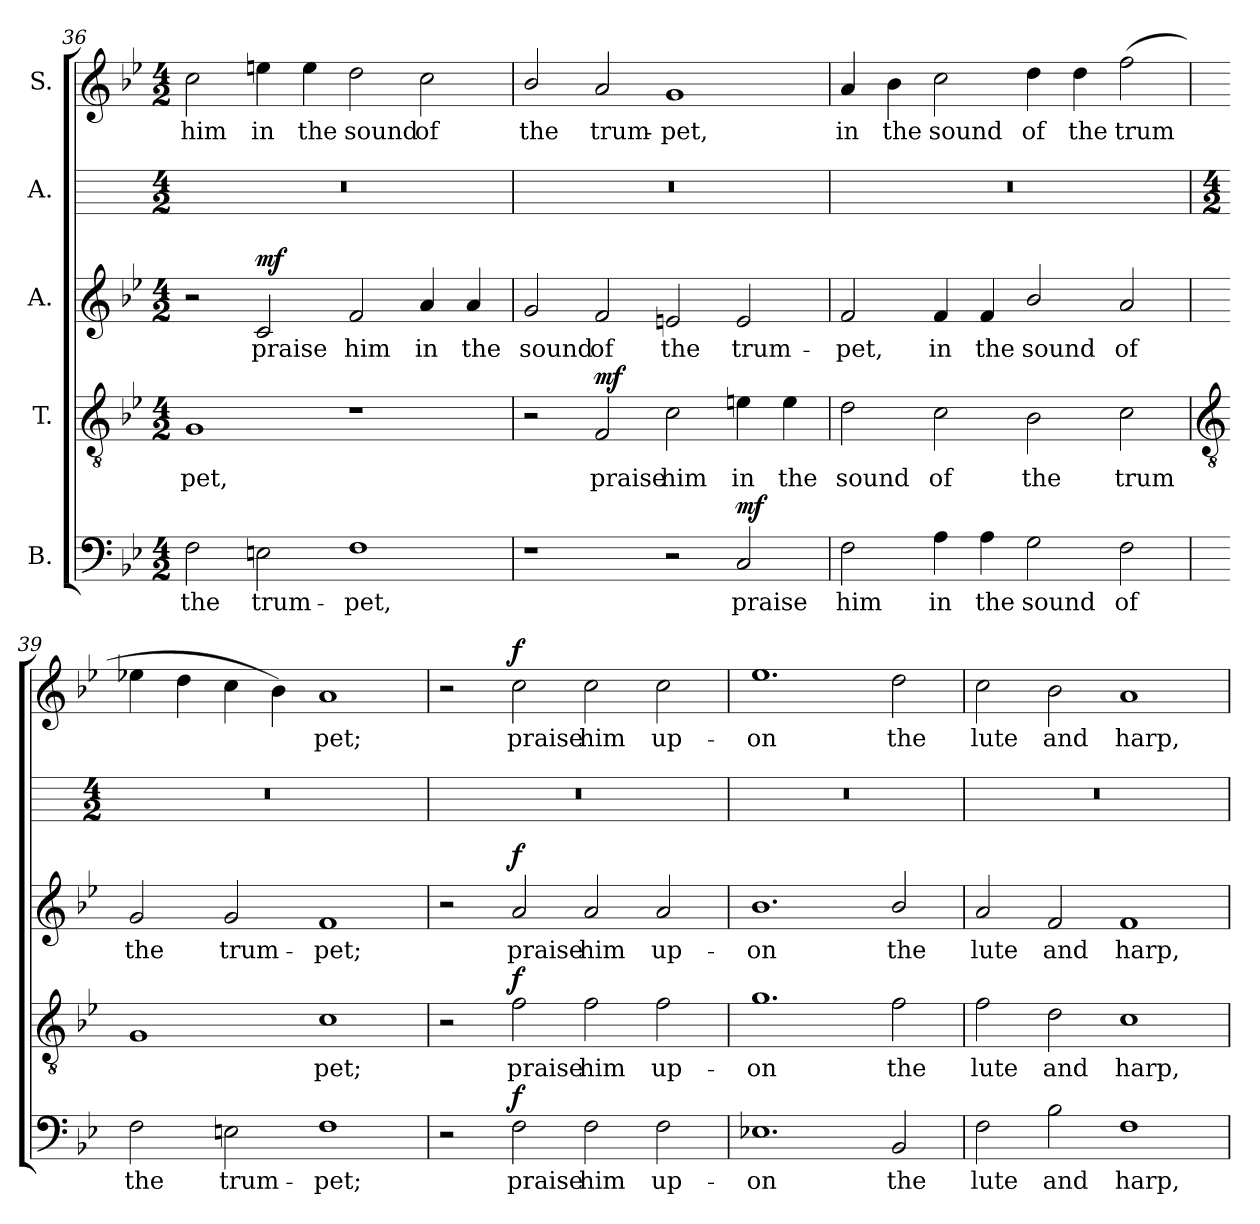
**kern	**text	**dynam	**kern	**text	**dynam	**kern	**text	**dynam	**kern	**kern	**text	**dynam
*part5	*part5	*part5	*part4	*part4	*part4	*part3	*part3	*part3	*part2	*part1	*part1	*part1
*staff5	*staff5	*staff5	*staff4	*staff4	*staff4	*staff3	*staff3	*staff3	*staff2	*staff1	*staff1	*staff1
*I"B.	*	*	*I"T.	*	*	*I"A.	*	*	*I"A.	*I"S.	*	*
!!LO:LB:g=z
*clefF4	*	*	*clefGv2	*	*	*clefG2	*	*	*	*clefG2	*	*
*k[b-e-]	*	*	*k[b-e-]	*	*	*k[b-e-]	*	*	*	*k[b-e-]	*	*
*B-:	*	*	*B-:	*	*	*B-:	*	*	*	*B-:	*	*
*M4/2	*	*	*M4/2	*	*	*M4/2	*	*	*M4/2	*M4/2	*	*
=36	=36	=36	=36	=36	=36	=36	=36	=36	=36	=36	=36	=36
!	!LO:LY:b	!	!	!LO:LY:b	!	!	!	!	!	!	!LO:LY:b	!
2F	the	.	1G	-pet,	.	2r	.	.	0r	2cc	him	.
!	!LO:LY:b	!	!	!	!	!	!LO:LY:b	!LO:DY:a	!	!	!LO:LY:b	!
2En	trum-	.	.	.	.	2c	praise	mf	.	4een	in	.
!	!	!	!	!	!	!	!	!	!	!	!LO:LY:b	!
.	.	.	.	.	.	.	.	.	.	4ee	the	.
!	!LO:LY:b	!	!	!	!	!	!LO:LY:b	!	!	!	!LO:LY:b	!
1F	-pet,	.	1r	.	.	2f	him	.	.	2dd	sound	.
!	!	!	!	!	!	!	!LO:LY:b	!	!	!	!LO:LY:b	!
.	.	.	.	.	.	4a	in	.	.	2cc	of	.
!	!	!	!	!	!	!	!LO:LY:b	!	!	!	!	!
.	.	.	.	.	.	4a	the	.	.	.	.	.
=37	=37	=37	=37	=37	=37	=37	=37	=37	=37	=37	=37	=37
!	!	!	!	!	!	!	!LO:LY:b	!	!	!	!LO:LY:b	!
1r	.	.	2r	.	.	2g	sound	.	0r	2b-/	the	.
!	!	!	!	!LO:LY:b	!LO:DY:a	!	!LO:LY:b	!	!	!	!LO:LY:b	!
.	.	.	2F	praise	mf	2f	of	.	.	2a	trum-	.
!	!	!	!	!LO:LY:b	!	!	!LO:LY:b	!	!	!	!LO:LY:b	!
2r	.	.	2c	him	.	2en	the	.	.	1g	-pet,	.
!	!LO:LY:b	!LO:DY:a	!	!LO:LY:b	!	!	!LO:LY:b	!	!	!	!	!
2C	praise	mf	4en	in	.	2e	trum-	.	.	.	.	.
!	!	!	!	!LO:LY:b	!	!	!	!	!	!	!	!
.	.	.	4e	the	.	.	.	.	.	.	.	.
=38	=38	=38	=38	=38	=38	=38	=38	=38	=38	=38	=38	=38
!	!LO:LY:b	!	!	!LO:LY:b	!	!	!LO:LY:b	!	!	!	!LO:LY:b	!
2F	him	.	2d	sound	.	2f	-pet,	.	0r	4a	in	.
!	!	!	!	!	!	!	!	!	!	!	!LO:LY:b	!
.	.	.	.	.	.	.	.	.	.	4b-	the	.
!	!LO:LY:b	!	!	!LO:LY:b	!	!	!LO:LY:b	!	!	!	!LO:LY:b	!
4A	in	.	2c	of	.	4f	in	.	.	2cc	sound	.
!	!LO:LY:b	!	!	!	!	!	!LO:LY:b	!	!	!	!	!
4A	the	.	.	.	.	4f	the	.	.	.	.	.
!	!LO:LY:b	!	!	!LO:LY:b	!	!	!LO:LY:b	!	!	!	!LO:LY:b	!
2G	sound	.	2B-	the	.	2b-/	sound	.	.	4dd	of	.
!	!	!	!	!	!	!	!	!	!	!	!LO:LY:b	!
.	.	.	.	.	.	.	.	.	.	4dd	the	.
!	!LO:LY:b	!	!	!LO:LY:b	!	!	!LO:LY:b	!	!	!	!LO:LY:b	!
2F	of	.	2c	trum	.	2a	of	.	.	(>2ff	trum	.
!!LO:LB:g=z
=39	=39	=39	=39	=39	=39	=39	=39	=39	=39	=39	=39	=39
*	*	*	*clefGv2	*	*	*	*	*	*	*	*	*
*	*	*	*	*	*	*	*	*	*M4/2	*	*	*
!	!LO:LY:b	!	!	!	!	!	!LO:LY:b	!	!	!	!	!
2F	the	.	1G	.	.	2g	the	.	0r	4ee-X	.	.
.	.	.	.	.	.	.	.	.	.	4dd	.	.
!	!LO:LY:b	!	!	!	!	!	!LO:LY:b	!	!	!	!	!
2En	trum-	.	.	.	.	2g	trum-	.	.	4cc	.	.
.	.	.	.	.	.	.	.	.	.	4b-)	.	.
!	!LO:LY:b	!	!	!LO:LY:b	!	!	!LO:LY:b	!	!	!	!LO:LY:b	!
1F	-pet;	.	1c	pet;	.	1f	-pet;	.	.	1a	pet;	.
=40	=40	=40	=40	=40	=40	=40	=40	=40	=40	=40	=40	=40
2r	.	.	2r	.	.	2r	.	.	0r	2r	.	.
!	!LO:LY:b	!LO:DY:b	!	!LO:LY:b	!LO:DY:b	!	!LO:LY:b	!LO:DY:b	!	!	!LO:LY:b	!LO:DY:b
2F	praise	f	2f	praise	f	2a	praise	f	.	2cc	praise	f
!	!LO:LY:b	!	!	!LO:LY:b	!	!	!LO:LY:b	!	!	!	!LO:LY:b	!
2F	him	.	2f	him	.	2a	him	.	.	2cc	him	.
!	!LO:LY:b	!	!	!LO:LY:b	!	!	!LO:LY:b	!	!	!	!LO:LY:b	!
2F	up-	.	2f	up-	.	2a	up-	.	.	2cc	up-	.
=41	=41	=41	=41	=41	=41	=41	=41	=41	=41	=41	=41	=41
!	!LO:LY:b	!	!	!LO:LY:b	!	!	!LO:LY:b	!	!	!	!LO:LY:b	!
1.E-X	-on	.	1.g	-on	.	1.b-	-on	.	0r	1.ee-	-on	.
!	!LO:LY:b	!	!	!LO:LY:b	!	!	!LO:LY:b	!	!	!	!LO:LY:b	!
2BB-	the	.	2f	the	.	2b-/	the	.	.	2dd	the	.
=42	=42	=42	=42	=42	=42	=42	=42	=42	=42	=42	=42	=42
!	!LO:LY:b	!	!	!LO:LY:b	!	!	!LO:LY:b	!	!	!	!LO:LY:b	!
2F	lute	.	2f	lute	.	2a	lute	.	0r	2cc	lute	.
!	!LO:LY:b	!	!	!LO:LY:b	!	!	!LO:LY:b	!	!	!	!LO:LY:b	!
2B-	and	.	2d	and	.	2f	and	.	.	2b-	and	.
!	!LO:LY:b	!	!	!LO:LY:b	!	!	!LO:LY:b	!	!	!	!LO:LY:b	!
1F	harp,	.	1c	harp,	.	1f	harp,	.	.	1a	harp,	.
=	=	=	=	=	=	=	=	=	=	=	=	=
*-	*-	*-	*-	*-	*-	*-	*-	*-	*-	*-	*-	*-
